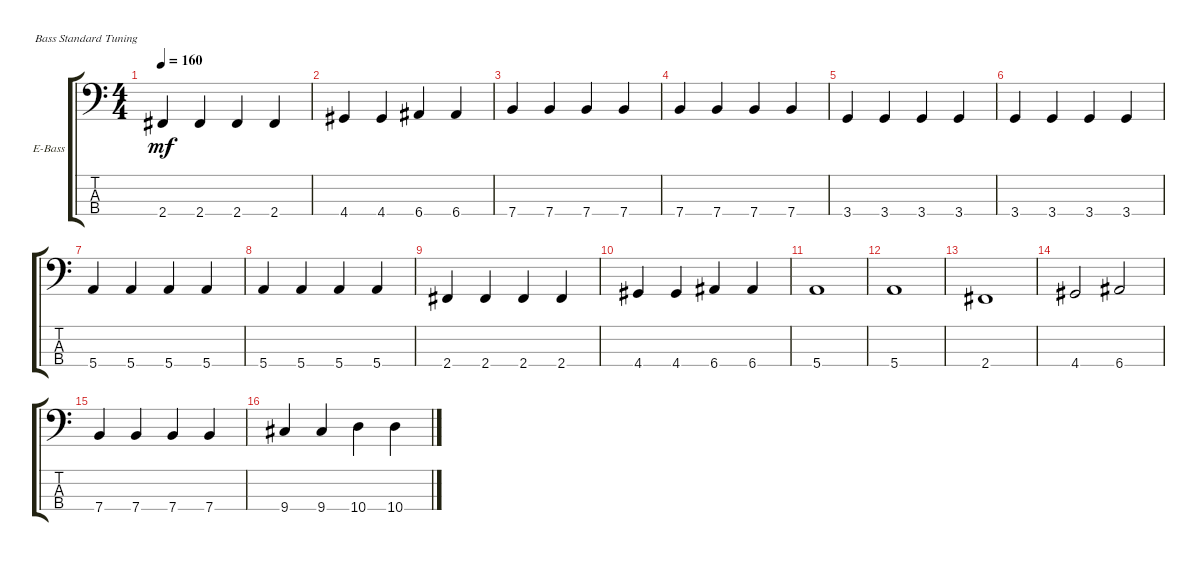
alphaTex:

\defaultSystemsLayout 4
\bracketExtendMode groupsimilarinstruments
\firstSystemTrackNameOrientation horizontal
\otherSystemsTrackNameOrientation horizontal
\track ("Bass" "E-Bass") {instrument electricbassfinger}
\staff {score tabs}
\tuning (G2 D2 A1 E1)
\ts (4 4)
\tempo 160
\clef f4
\ks c
2.4.4{dy mf} 2.4.4 2.4.4 2.4.4 |
4.4.4 4.4.4 6.4.4 6.4.4 |
7.4.4 7.4.4 7.4.4 7.4.4 |
7.4.4 7.4.4 7.4.4 7.4.4 |
3.4.4 3.4.4 3.4.4 3.4.4 |
3.4.4 3.4.4 3.4.4 3.4.4 |
5.4.4 5.4.4 5.4.4 5.4.4 |
5.4.4 5.4.4 5.4.4 5.4.4 |
2.4.4 2.4.4 2.4.4 2.4.4 |
4.4.4 4.4.4 6.4.4 6.4.4 |
5.4.1 |
5.4.1 |
2.4.1 |
4.4.2 6.4.2 |
7.4.4 7.4.4 7.4.4 7.4.4 |
9.4.4 9.4.4 10.4.4 10.4.4
